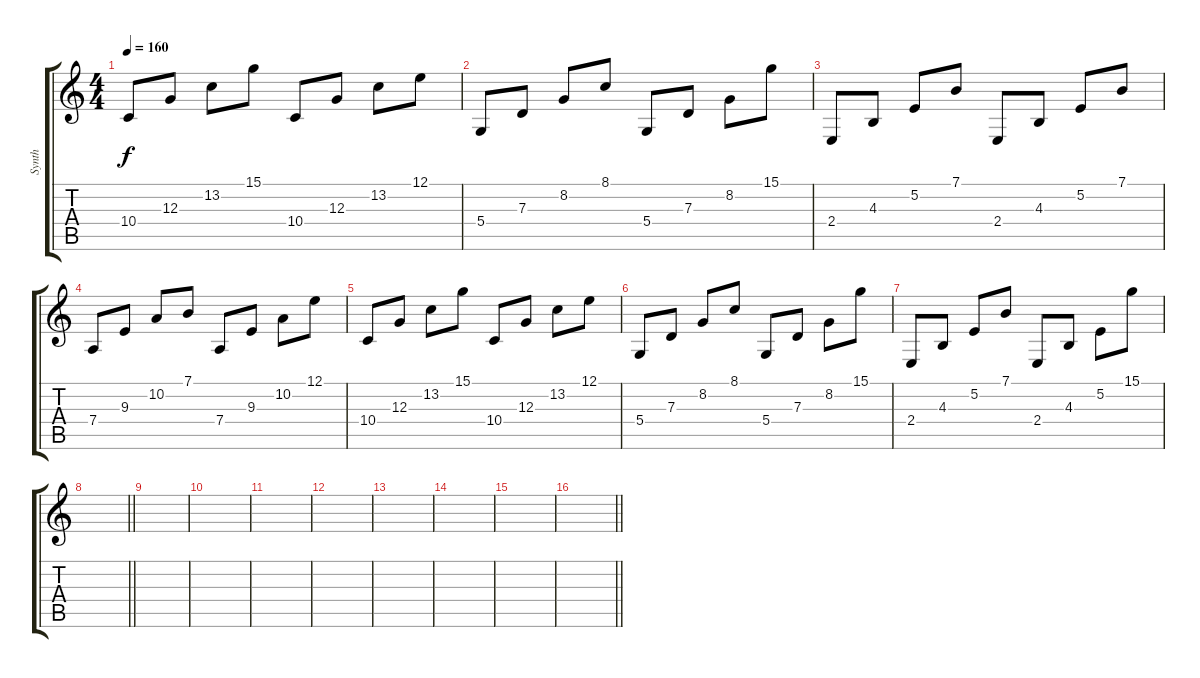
\track ("Synth" "Synth") {instrument orchestralharp}
\staff {score tabs}
\tuning (E4 B3 G3 D3 A2 E2) {hide}
\ts (4 4)
\tempo 160
\clef g2
\ks c
10.4.8{dy f} 12.3.8 13.2.8 15.1.8 10.4.8 12.3.8 13.2.8 12.1.8 |
5.4.8 7.3.8 8.2.8 8.1.8 5.4.8 7.3.8 8.2.8 15.1.8 |
2.4.8 4.3.8 5.2.8 7.1.8 2.4.8 4.3.8 5.2.8 7.1.8 |
7.4.8 9.3.8 10.2.8 7.1.8 7.4.8 9.3.8 10.2.8 12.1.8 |
10.4.8 12.3.8 13.2.8 15.1.8 10.4.8 12.3.8 13.2.8 12.1.8 |
5.4.8 7.3.8 8.2.8 8.1.8 5.4.8 7.3.8 8.2.8 15.1.8 |
2.4.8 4.3.8 5.2.8 7.1.8 2.4.8 4.3.8 5.2.8 15.1.8 |
\barLineRight lightlight
|
\section ("" "")
|
|
|
|
|
|
|
\barLineRight lightlight
